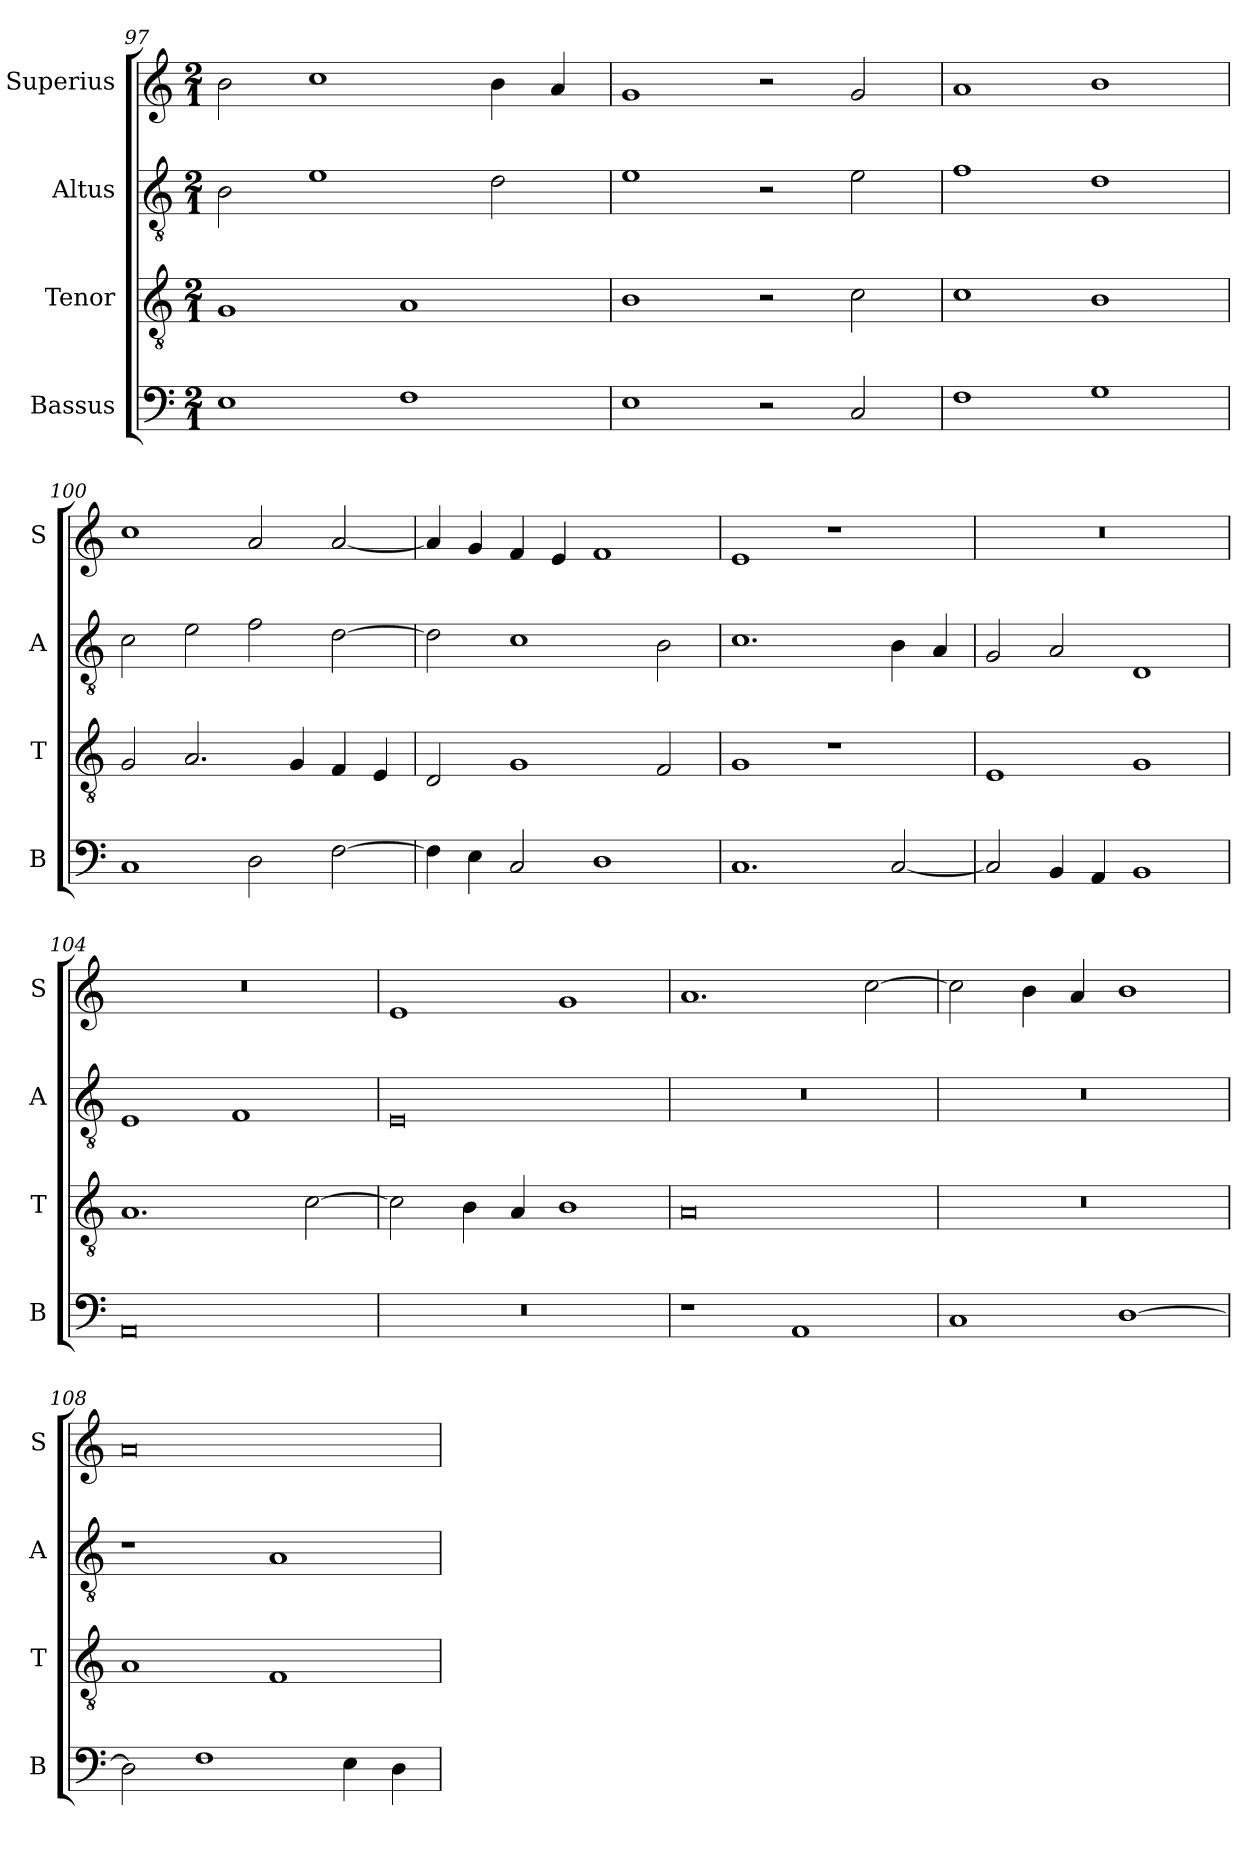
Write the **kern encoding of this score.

**kern	**kern	**kern	**kern
*part4	*part3	*part2	*part1
*staff4	*staff3	*staff2	*staff1
*I"Bassus	*I"Tenor	*I"Altus	*I"Superius
*I'B	*I'T	*I'A	*I'S
*clefF4	*clefGv2	*clefGv2	*clefG2
*k[]	*k[]	*k[]	*k[]
*M2/1	*M2/1	*M2/1	*M2/1
=97	=97	=97	=97
1E	1G	2B\	2b\
.	.	1e	1cc
1F	1A	.	.
.	.	2d\	4b\
.	.	.	4a/
=98	=98	=98	=98
1E	1B	1e	1g
2r	2r	2r	2r
2C/	2c\	2e\	2g/
=99	=99	=99	=99
1F	1c	1f	1a
1G	1B	1d	1b
=100	=100	=100	=100
1C	2G/	2c\	1cc
.	2.A/	2e\	.
2D\	.	2f\	2a/
.	4G/	.	.
[2F\	4F/	[2d\	[2a/
.	4E/	.	.
=101	=101	=101	=101
4F\]	2D/	2d\]	4a/]
4E\	.	.	4g/
2C/	1G	1c	4f/
.	.	.	4e/
1D	.	.	1f
.	2F/	2B\	.
=102	=102	=102	=102
1.C	1G	1.c	1e
.	1r	.	1r
[2C/	.	4B\	.
.	.	4A/	.
=103	=103	=103	=103
2C/]	1E	2G/	0r
4BB/	.	2A/	.
4AA/	.	.	.
1BB	1G	1D	.
=104	=104	=104	=104
0AA	1.A	1E	0r
.	.	1F	.
.	[2c\	.	.
=105	=105	=105	=105
0r	2c\]	0E	1e
.	4B\	.	.
.	4A/	.	.
.	1B	.	1g
=106	=106	=106	=106
1r	0A	0r	1.a
1AA	.	.	.
.	.	.	[2cc\
=107	=107	=107	=107
1C	0r	0r	2cc\]
.	.	.	4b\
.	.	.	4a/
[1D	.	.	1b
=108	=108	=108	=108
2D\]	1A	1r	0a
1F	.	.	.
.	1F	1A	.
4E\	.	.	.
4D\	.	.	.
=	=	=	=
*-	*-	*-	*-
